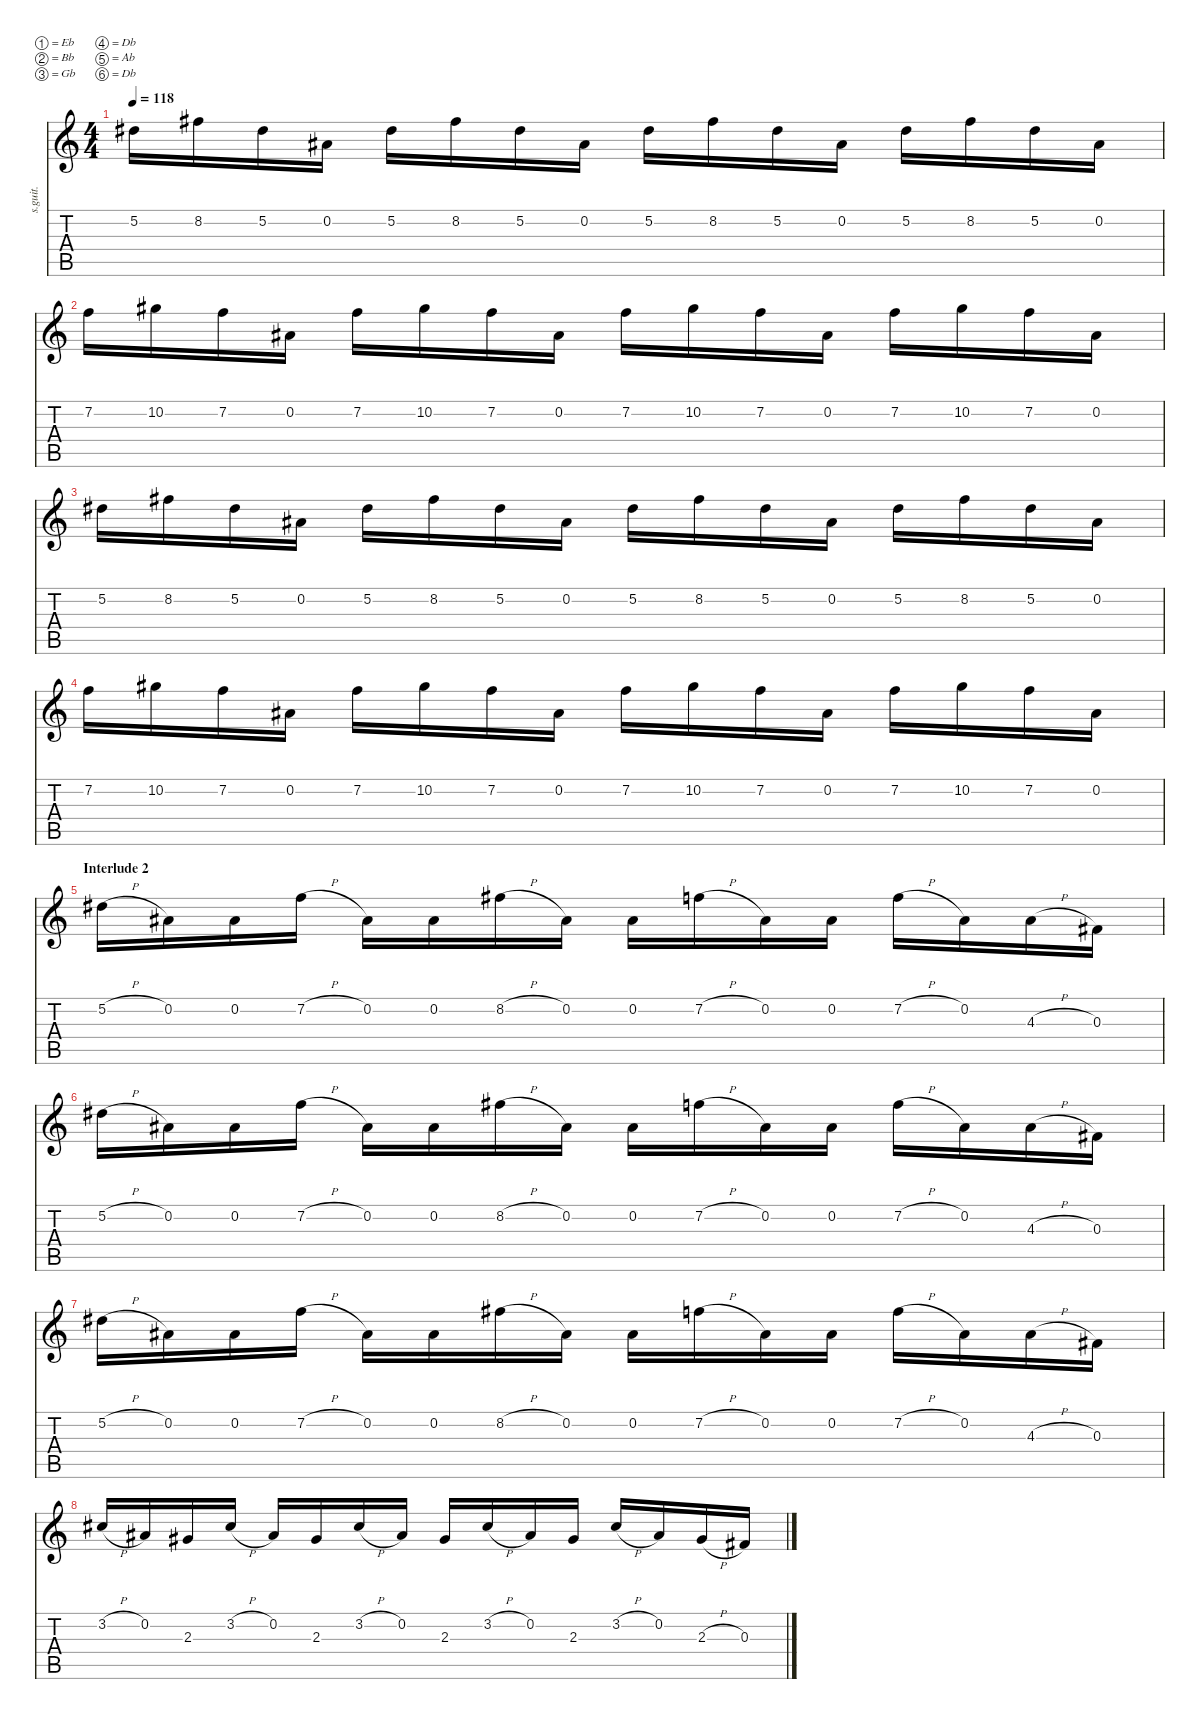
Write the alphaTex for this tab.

\defaultSystemsLayout 4
\hideDynamics
\bracketExtendMode nobrackets
\track ("Lead [Synyster Gates]" "s.guit.") {instrument distortionguitar}
\staff {score tabs}
\tuning (Eb4 Bb3 Gb3 Db3 Ab2 Db2)
\ts (4 4)
\tempo 118
\clef g2
\ks c
5.2{acc #}.16{lyrics (0 "") lyrics (1 "") lyrics (2 "") lyrics (3 "") lyrics (4 "") dy f} 8.2{acc #}.16{lyrics (0 "") lyrics (1 "") lyrics (2 "") lyrics (3 "") lyrics (4 "")} 5.2{acc #}.16{lyrics (0 "") lyrics (1 "") lyrics (2 "") lyrics (3 "") lyrics (4 "")} 0.2{acc #}.16{lyrics (0 "") lyrics (1 "") lyrics (2 "") lyrics (3 "") lyrics (4 "")} 5.2{acc #}.16{lyrics (0 "") lyrics (1 "") lyrics (2 "") lyrics (3 "") lyrics (4 "")} 8.2{acc #}.16{lyrics (0 "") lyrics (1 "") lyrics (2 "") lyrics (3 "") lyrics (4 "")} 5.2{acc #}.16{lyrics (0 "") lyrics (1 "") lyrics (2 "") lyrics (3 "") lyrics (4 "")} 0.2{acc #}.16{lyrics (0 "") lyrics (1 "") lyrics (2 "") lyrics (3 "") lyrics (4 "")} 5.2{acc #}.16{lyrics (0 "") lyrics (1 "") lyrics (2 "") lyrics (3 "") lyrics (4 "")} 8.2{acc #}.16{lyrics (0 "") lyrics (1 "") lyrics (2 "") lyrics (3 "") lyrics (4 "")} 5.2{acc #}.16{lyrics (0 "") lyrics (1 "") lyrics (2 "") lyrics (3 "") lyrics (4 "")} 0.2{acc #}.16{lyrics (0 "") lyrics (1 "") lyrics (2 "") lyrics (3 "") lyrics (4 "")} 5.2{acc #}.16{lyrics (0 "") lyrics (1 "") lyrics (2 "") lyrics (3 "") lyrics (4 "")} 8.2{acc #}.16{lyrics (0 "") lyrics (1 "") lyrics (2 "") lyrics (3 "") lyrics (4 "")} 5.2{acc #}.16{lyrics (0 "") lyrics (1 "") lyrics (2 "") lyrics (3 "") lyrics (4 "")} 0.2{acc #}.16{lyrics (0 "") lyrics (1 "") lyrics (2 "") lyrics (3 "") lyrics (4 "")} |
7.2.16{lyrics (0 "") lyrics (1 "") lyrics (2 "") lyrics (3 "") lyrics (4 "")} 10.2{acc #}.16{lyrics (0 "") lyrics (1 "") lyrics (2 "") lyrics (3 "") lyrics (4 "")} 7.2.16{lyrics (0 "") lyrics (1 "") lyrics (2 "") lyrics (3 "") lyrics (4 "")} 0.2{acc #}.16{lyrics (0 "") lyrics (1 "") lyrics (2 "") lyrics (3 "") lyrics (4 "")} 7.2.16{lyrics (0 "") lyrics (1 "") lyrics (2 "") lyrics (3 "") lyrics (4 "")} 10.2{acc #}.16{lyrics (0 "") lyrics (1 "") lyrics (2 "") lyrics (3 "") lyrics (4 "")} 7.2.16{lyrics (0 "") lyrics (1 "") lyrics (2 "") lyrics (3 "") lyrics (4 "")} 0.2{acc #}.16{lyrics (0 "") lyrics (1 "") lyrics (2 "") lyrics (3 "") lyrics (4 "")} 7.2.16{lyrics (0 "") lyrics (1 "") lyrics (2 "") lyrics (3 "") lyrics (4 "")} 10.2{acc #}.16{lyrics (0 "") lyrics (1 "") lyrics (2 "") lyrics (3 "") lyrics (4 "")} 7.2.16{lyrics (0 "") lyrics (1 "") lyrics (2 "") lyrics (3 "") lyrics (4 "")} 0.2{acc #}.16{lyrics (0 "") lyrics (1 "") lyrics (2 "") lyrics (3 "") lyrics (4 "")} 7.2.16{lyrics (0 "") lyrics (1 "") lyrics (2 "") lyrics (3 "") lyrics (4 "")} 10.2{acc #}.16{lyrics (0 "") lyrics (1 "") lyrics (2 "") lyrics (3 "") lyrics (4 "")} 7.2.16{lyrics (0 "") lyrics (1 "") lyrics (2 "") lyrics (3 "") lyrics (4 "")} 0.2{acc #}.16{lyrics (0 "") lyrics (1 "") lyrics (2 "") lyrics (3 "") lyrics (4 "")} |
5.2{acc #}.16{lyrics (0 "") lyrics (1 "") lyrics (2 "") lyrics (3 "") lyrics (4 "")} 8.2{acc #}.16{lyrics (0 "") lyrics (1 "") lyrics (2 "") lyrics (3 "") lyrics (4 "")} 5.2{acc #}.16{lyrics (0 "") lyrics (1 "") lyrics (2 "") lyrics (3 "") lyrics (4 "")} 0.2{acc #}.16{lyrics (0 "") lyrics (1 "") lyrics (2 "") lyrics (3 "") lyrics (4 "")} 5.2{acc #}.16{lyrics (0 "") lyrics (1 "") lyrics (2 "") lyrics (3 "") lyrics (4 "")} 8.2{acc #}.16{lyrics (0 "") lyrics (1 "") lyrics (2 "") lyrics (3 "") lyrics (4 "")} 5.2{acc #}.16{lyrics (0 "") lyrics (1 "") lyrics (2 "") lyrics (3 "") lyrics (4 "")} 0.2{acc #}.16{lyrics (0 "") lyrics (1 "") lyrics (2 "") lyrics (3 "") lyrics (4 "")} 5.2{acc #}.16{lyrics (0 "") lyrics (1 "") lyrics (2 "") lyrics (3 "") lyrics (4 "")} 8.2{acc #}.16{lyrics (0 "") lyrics (1 "") lyrics (2 "") lyrics (3 "") lyrics (4 "")} 5.2{acc #}.16{lyrics (0 "") lyrics (1 "") lyrics (2 "") lyrics (3 "") lyrics (4 "")} 0.2{acc #}.16{lyrics (0 "") lyrics (1 "") lyrics (2 "") lyrics (3 "") lyrics (4 "")} 5.2{acc #}.16{lyrics (0 "") lyrics (1 "") lyrics (2 "") lyrics (3 "") lyrics (4 "")} 8.2{acc #}.16{lyrics (0 "") lyrics (1 "") lyrics (2 "") lyrics (3 "") lyrics (4 "")} 5.2{acc #}.16{lyrics (0 "") lyrics (1 "") lyrics (2 "") lyrics (3 "") lyrics (4 "")} 0.2{acc #}.16{lyrics (0 "") lyrics (1 "") lyrics (2 "") lyrics (3 "") lyrics (4 "")} |
7.2.16{lyrics (0 "") lyrics (1 "") lyrics (2 "") lyrics (3 "") lyrics (4 "")} 10.2{acc #}.16{lyrics (0 "") lyrics (1 "") lyrics (2 "") lyrics (3 "") lyrics (4 "")} 7.2.16{lyrics (0 "") lyrics (1 "") lyrics (2 "") lyrics (3 "") lyrics (4 "")} 0.2{acc #}.16{lyrics (0 "") lyrics (1 "") lyrics (2 "") lyrics (3 "") lyrics (4 "")} 7.2.16{lyrics (0 "") lyrics (1 "") lyrics (2 "") lyrics (3 "") lyrics (4 "")} 10.2{acc #}.16{lyrics (0 "") lyrics (1 "") lyrics (2 "") lyrics (3 "") lyrics (4 "")} 7.2.16{lyrics (0 "") lyrics (1 "") lyrics (2 "") lyrics (3 "") lyrics (4 "")} 0.2{acc #}.16{lyrics (0 "") lyrics (1 "") lyrics (2 "") lyrics (3 "") lyrics (4 "")} 7.2.16{lyrics (0 "") lyrics (1 "") lyrics (2 "") lyrics (3 "") lyrics (4 "")} 10.2{acc #}.16{lyrics (0 "") lyrics (1 "") lyrics (2 "") lyrics (3 "") lyrics (4 "")} 7.2.16{lyrics (0 "") lyrics (1 "") lyrics (2 "") lyrics (3 "") lyrics (4 "")} 0.2{acc #}.16{lyrics (0 "") lyrics (1 "") lyrics (2 "") lyrics (3 "") lyrics (4 "")} 7.2.16{lyrics (0 "") lyrics (1 "") lyrics (2 "") lyrics (3 "") lyrics (4 "")} 10.2{acc #}.16{lyrics (0 "") lyrics (1 "") lyrics (2 "") lyrics (3 "") lyrics (4 "")} 7.2.16{lyrics (0 "") lyrics (1 "") lyrics (2 "") lyrics (3 "") lyrics (4 "")} 0.2{acc #}.16{lyrics (0 "") lyrics (1 "") lyrics (2 "") lyrics (3 "") lyrics (4 "")} |
\section ("" "Interlude 2")
5.2{h acc #}.16{lyrics (0 "") lyrics (1 "") lyrics (2 "") lyrics (3 "") lyrics (4 "")} 0.2{acc #}.16{lyrics (0 "") lyrics (1 "") lyrics (2 "") lyrics (3 "") lyrics (4 "")} 0.2{acc #}.16{lyrics (0 "") lyrics (1 "") lyrics (2 "") lyrics (3 "") lyrics (4 "")} 7.2{h}.16{lyrics (0 "") lyrics (1 "") lyrics (2 "") lyrics (3 "") lyrics (4 "")} 0.2{acc #}.16{lyrics (0 "") lyrics (1 "") lyrics (2 "") lyrics (3 "") lyrics (4 "")} 0.2{acc #}.16{lyrics (0 "") lyrics (1 "") lyrics (2 "") lyrics (3 "") lyrics (4 "")} 8.2{h acc #}.16{lyrics (0 "") lyrics (1 "") lyrics (2 "") lyrics (3 "") lyrics (4 "")} 0.2{acc #}.16{lyrics (0 "") lyrics (1 "") lyrics (2 "") lyrics (3 "") lyrics (4 "")} 0.2{acc #}.16{lyrics (0 "") lyrics (1 "") lyrics (2 "") lyrics (3 "") lyrics (4 "")} 7.2{h}.16{lyrics (0 "") lyrics (1 "") lyrics (2 "") lyrics (3 "") lyrics (4 "")} 0.2{acc #}.16{lyrics (0 "") lyrics (1 "") lyrics (2 "") lyrics (3 "") lyrics (4 "")} 0.2{acc #}.16{lyrics (0 "") lyrics (1 "") lyrics (2 "") lyrics (3 "") lyrics (4 "")} 7.2{h}.16{lyrics (0 "") lyrics (1 "") lyrics (2 "") lyrics (3 "") lyrics (4 "")} 0.2{acc #}.16{lyrics (0 "") lyrics (1 "") lyrics (2 "") lyrics (3 "") lyrics (4 "")} 4.3{h acc #}.16{lyrics (0 "") lyrics (1 "") lyrics (2 "") lyrics (3 "") lyrics (4 "")} 0.3{acc #}.16{lyrics (0 "") lyrics (1 "") lyrics (2 "") lyrics (3 "") lyrics (4 "")} |
5.2{h acc #}.16{lyrics (0 "") lyrics (1 "") lyrics (2 "") lyrics (3 "") lyrics (4 "")} 0.2{acc #}.16{lyrics (0 "") lyrics (1 "") lyrics (2 "") lyrics (3 "") lyrics (4 "")} 0.2{acc #}.16{lyrics (0 "") lyrics (1 "") lyrics (2 "") lyrics (3 "") lyrics (4 "")} 7.2{h}.16{lyrics (0 "") lyrics (1 "") lyrics (2 "") lyrics (3 "") lyrics (4 "")} 0.2{acc #}.16{lyrics (0 "") lyrics (1 "") lyrics (2 "") lyrics (3 "") lyrics (4 "")} 0.2{acc #}.16{lyrics (0 "") lyrics (1 "") lyrics (2 "") lyrics (3 "") lyrics (4 "")} 8.2{h acc #}.16{lyrics (0 "") lyrics (1 "") lyrics (2 "") lyrics (3 "") lyrics (4 "")} 0.2{acc #}.16{lyrics (0 "") lyrics (1 "") lyrics (2 "") lyrics (3 "") lyrics (4 "")} 0.2{acc #}.16{lyrics (0 "") lyrics (1 "") lyrics (2 "") lyrics (3 "") lyrics (4 "")} 7.2{h}.16{lyrics (0 "") lyrics (1 "") lyrics (2 "") lyrics (3 "") lyrics (4 "")} 0.2{acc #}.16{lyrics (0 "") lyrics (1 "") lyrics (2 "") lyrics (3 "") lyrics (4 "")} 0.2{acc #}.16{lyrics (0 "") lyrics (1 "") lyrics (2 "") lyrics (3 "") lyrics (4 "")} 7.2{h}.16{lyrics (0 "") lyrics (1 "") lyrics (2 "") lyrics (3 "") lyrics (4 "")} 0.2{acc #}.16{lyrics (0 "") lyrics (1 "") lyrics (2 "") lyrics (3 "") lyrics (4 "")} 4.3{h acc #}.16{lyrics (0 "") lyrics (1 "") lyrics (2 "") lyrics (3 "") lyrics (4 "")} 0.3{acc #}.16{lyrics (0 "") lyrics (1 "") lyrics (2 "") lyrics (3 "") lyrics (4 "")} |
5.2{h acc #}.16{lyrics (0 "") lyrics (1 "") lyrics (2 "") lyrics (3 "") lyrics (4 "")} 0.2{acc #}.16{lyrics (0 "") lyrics (1 "") lyrics (2 "") lyrics (3 "") lyrics (4 "")} 0.2{acc #}.16{lyrics (0 "") lyrics (1 "") lyrics (2 "") lyrics (3 "") lyrics (4 "")} 7.2{h}.16{lyrics (0 "") lyrics (1 "") lyrics (2 "") lyrics (3 "") lyrics (4 "")} 0.2{acc #}.16{lyrics (0 "") lyrics (1 "") lyrics (2 "") lyrics (3 "") lyrics (4 "")} 0.2{acc #}.16{lyrics (0 "") lyrics (1 "") lyrics (2 "") lyrics (3 "") lyrics (4 "")} 8.2{h acc #}.16{lyrics (0 "") lyrics (1 "") lyrics (2 "") lyrics (3 "") lyrics (4 "")} 0.2{acc #}.16{lyrics (0 "") lyrics (1 "") lyrics (2 "") lyrics (3 "") lyrics (4 "")} 0.2{acc #}.16{lyrics (0 "") lyrics (1 "") lyrics (2 "") lyrics (3 "") lyrics (4 "")} 7.2{h}.16{lyrics (0 "") lyrics (1 "") lyrics (2 "") lyrics (3 "") lyrics (4 "")} 0.2{acc #}.16{lyrics (0 "") lyrics (1 "") lyrics (2 "") lyrics (3 "") lyrics (4 "")} 0.2{acc #}.16{lyrics (0 "") lyrics (1 "") lyrics (2 "") lyrics (3 "") lyrics (4 "")} 7.2{h}.16{lyrics (0 "") lyrics (1 "") lyrics (2 "") lyrics (3 "") lyrics (4 "")} 0.2{acc #}.16{lyrics (0 "") lyrics (1 "") lyrics (2 "") lyrics (3 "") lyrics (4 "")} 4.3{h acc #}.16{lyrics (0 "") lyrics (1 "") lyrics (2 "") lyrics (3 "") lyrics (4 "")} 0.3{acc #}.16{lyrics (0 "") lyrics (1 "") lyrics (2 "") lyrics (3 "") lyrics (4 "")} |
3.2{h acc #}.16{lyrics (0 "") lyrics (1 "") lyrics (2 "") lyrics (3 "") lyrics (4 "")} 0.2{acc #}.16{lyrics (0 "") lyrics (1 "") lyrics (2 "") lyrics (3 "") lyrics (4 "")} 2.3{acc #}.16{lyrics (0 "") lyrics (1 "") lyrics (2 "") lyrics (3 "") lyrics (4 "")} 3.2{h acc #}.16{lyrics (0 "") lyrics (1 "") lyrics (2 "") lyrics (3 "") lyrics (4 "")} 0.2{acc #}.16{lyrics (0 "") lyrics (1 "") lyrics (2 "") lyrics (3 "") lyrics (4 "")} 2.3{acc #}.16{lyrics (0 "") lyrics (1 "") lyrics (2 "") lyrics (3 "") lyrics (4 "")} 3.2{h acc #}.16{lyrics (0 "") lyrics (1 "") lyrics (2 "") lyrics (3 "") lyrics (4 "")} 0.2{acc #}.16{lyrics (0 "") lyrics (1 "") lyrics (2 "") lyrics (3 "") lyrics (4 "")} 2.3{acc #}.16{lyrics (0 "") lyrics (1 "") lyrics (2 "") lyrics (3 "") lyrics (4 "")} 3.2{h acc #}.16{lyrics (0 "") lyrics (1 "") lyrics (2 "") lyrics (3 "") lyrics (4 "")} 0.2{acc #}.16{lyrics (0 "") lyrics (1 "") lyrics (2 "") lyrics (3 "") lyrics (4 "")} 2.3{acc #}.16{lyrics (0 "") lyrics (1 "") lyrics (2 "") lyrics (3 "") lyrics (4 "")} 3.2{h acc #}.16{lyrics (0 "") lyrics (1 "") lyrics (2 "") lyrics (3 "") lyrics (4 "")} 0.2{acc #}.16{lyrics (0 "") lyrics (1 "") lyrics (2 "") lyrics (3 "") lyrics (4 "")} 2.3{h acc #}.16{lyrics (0 "") lyrics (1 "") lyrics (2 "") lyrics (3 "") lyrics (4 "")} 0.3{acc #}.16{lyrics (0 "") lyrics (1 "") lyrics (2 "") lyrics (3 "") lyrics (4 "")}
